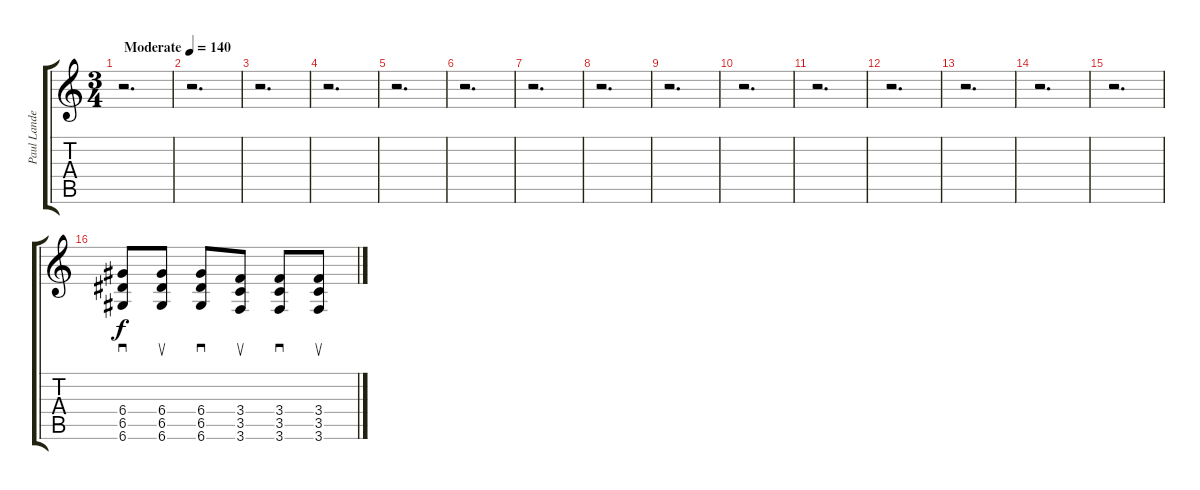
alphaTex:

\track ("Paul Landers" "Paul Lande") {instrument overdrivenguitar}
\staff {score tabs}
\tuning (E4 B3 G3 D3 A2 D2) {hide}
\ts (3 4)
\tempo (140 "Moderate")
\clef g2
\ks c
r.2{d dy f instrument overdrivenguitar} |
r.2{d} |
r.2{d} |
r.2{d} |
r.2{d} |
r.2{d} |
r.2{d} |
r.2{d} |
r.2{d} |
r.2{d} |
r.2{d} |
r.2{d} |
r.2{d} |
r.2{d} |
r.2{d} |
(6.4 6.5 6.6).8{sd} (6.4 6.5 6.6).8{su} (6.4 6.5 6.6).8{sd} (3.4 3.5 3.6).8{su} (3.4 3.5 3.6).8{sd} (3.4 3.5 3.6).8{su}
